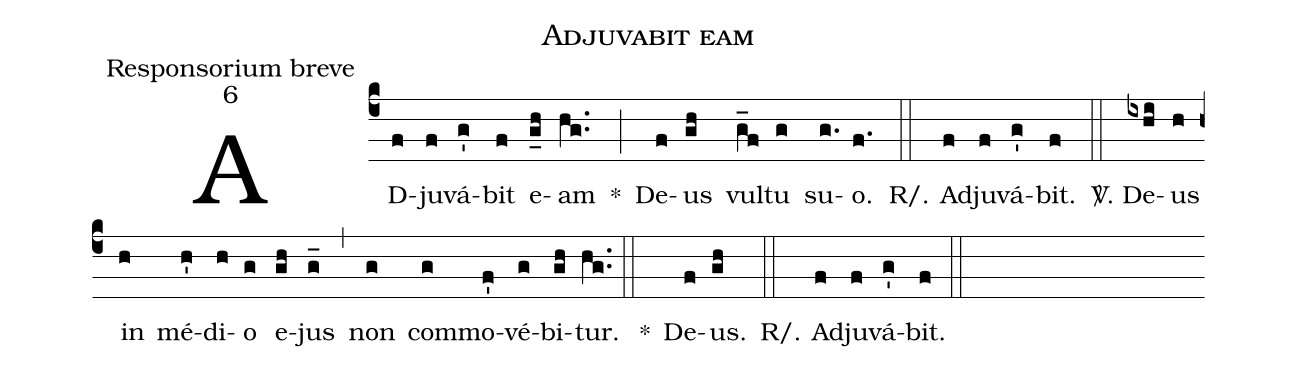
name:Adjuvabit eam;
office-part:Responsorium breve;
mode:6;
%%
(c4) AD(f){ju}(f)vá(g')bit(f) e(g_h)am(hg..) *(;) De(f)us(gh) vul(g_f)tu(g) su(g.)o.(f.) (::)
R/. Ad(f){ju}(f)vá(g')bit.(f)  (::)
<sp>V/</sp>. De(ixhi)us(h) in(h) mé(h')di(h)o(g) e(gh)jus(g_) (,) non(g) com(g)mo(f')vé(g)bi(gh)tur.(hg..) (::)
*() De(f)us.(gh) (::)
R/. Ad(f){ju}(f)vá(g')bit.(f)  (::)
